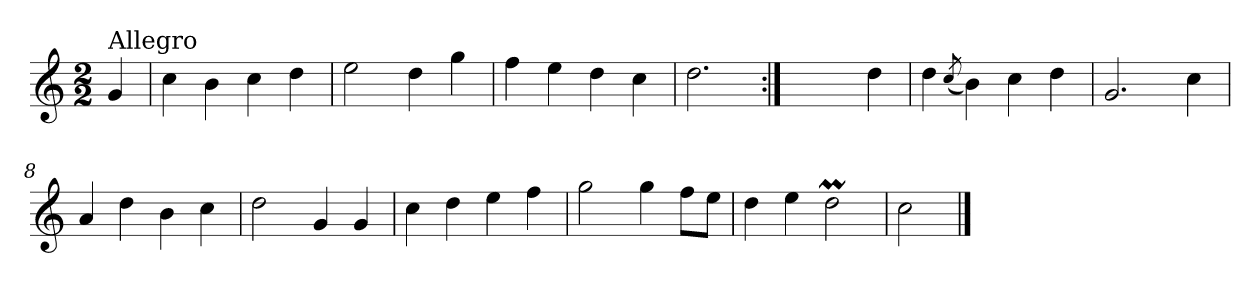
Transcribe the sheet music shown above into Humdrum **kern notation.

**kern
*part1
*staff1
*clefG2
*k[]
*C:
*M2/2
=
!LO:TX:a:t=Allegro
4g/
=1
4cc\
4b\
4cc\
4dd\
=2
2ee\
4dd\
4gg\
=3
4ff\
4ee\
4dd\
4cc\
=4
2.dd\
=5:|!
2.ryy
4dd\
!!LO:LB:g=z
=6
4dd\
(<8qcc/
4b\)
4cc\
4dd\
=7
2.g/
4cc\
=8
4a/
4dd\
4b\
4cc\
=9
2dd\
4g/
4g/
=10
4cc\
4dd\
4ee\
4ff\
=11
2gg\
4gg\
8ff\L
8ee\J
!!LO:LB:g=z
=12
4dd\
4ee\
2ddM\
=13
2cc\
==
*-
